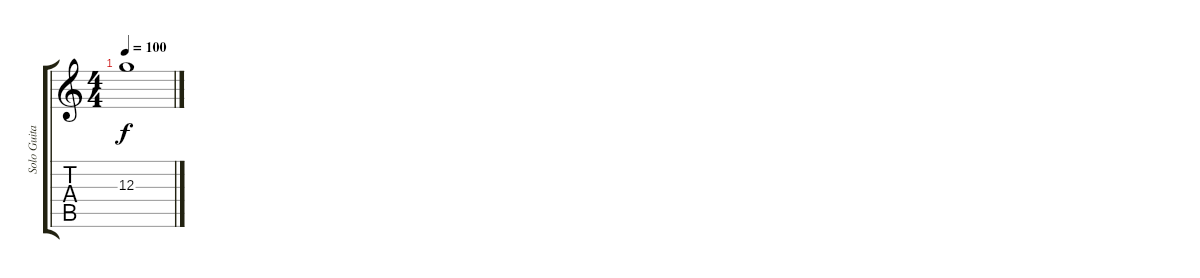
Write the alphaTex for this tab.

\track ("Solo Guitar" "Solo Guita") {instrument distortionguitar}
\staff {score tabs}
\tuning (E4 B3 G3 D3 A2 E2) {hide}
\ts (4 4)
\tempo 100
\clef g2
\ks c
12.3{t}.1{dy f}
